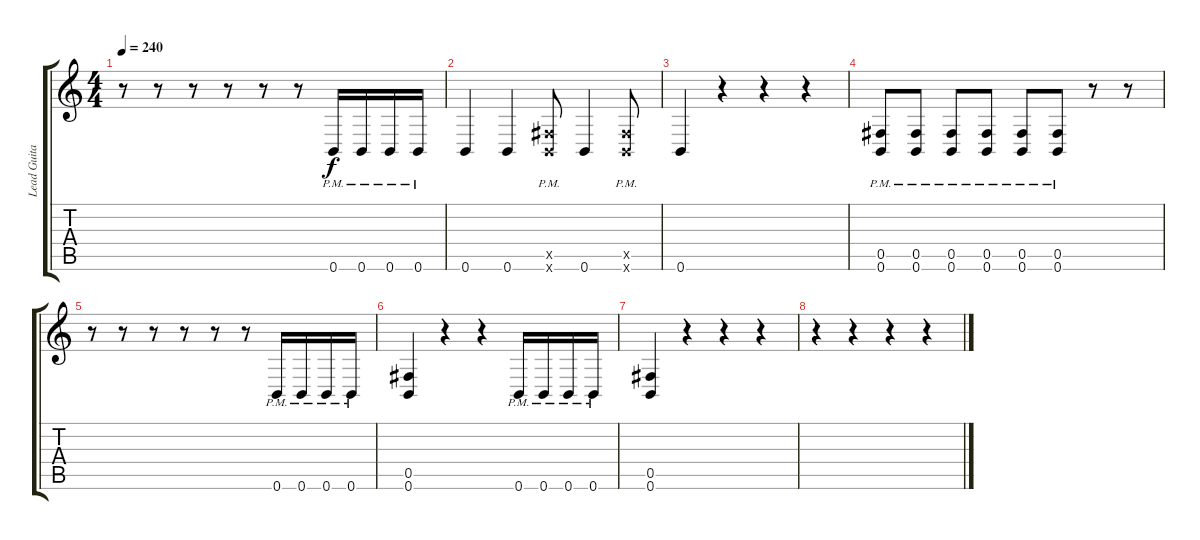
\track ("Lead Guitar" "Lead Guita") {instrument distortionguitar}
\staff {score tabs}
\tuning (Db4 Ab3 E3 B2 Gb2 B1) {hide}
\ts (4 4)
\tempo 240
\clef g2
\ks c
r.8{dy f} r.8 r.8 r.8 r.8 r.8 0.6{pm}.16 0.6{pm}.16 0.6{pm}.16 0.6{pm}.16 |
0.6.4 0.6.4 (0.5{pm x} 0.6{pm x}).8 0.6.4 (0.5{pm x} 0.6{pm x}).8 |
0.6.4 r.4 r.4 r.4 |
(0.5{pm} 0.6{pm}).8 (0.5{pm} 0.6{pm}).8 (0.5{pm} 0.6{pm}).8 (0.5{pm} 0.6{pm}).8 (0.5{pm} 0.6{pm}).8 (0.5{pm} 0.6{pm}).8 r.8 r.8 |
r.8 r.8 r.8 r.8 r.8 r.8 0.6{pm}.16 0.6{pm}.16 0.6{pm}.16 0.6{pm}.16 |
(0.5 0.6).4 r.4 r.4 0.6{pm}.16 0.6{pm}.16 0.6{pm}.16 0.6{pm}.16 |
(0.5 0.6).4 r.4 r.4 r.4 |
r.4 r.4 r.4 r.4
